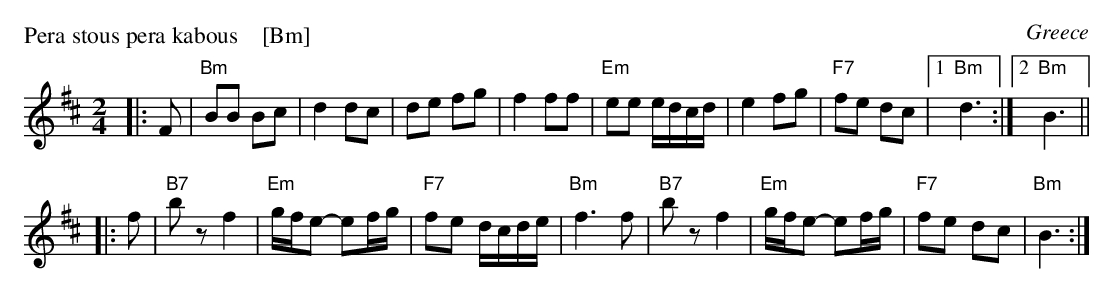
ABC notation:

X:1
P: Pera stous pera kabous    [Bm]
O: Greece
M: 2/4
L: 1/8
K: Bm
|: F \
| "Bm"BB Bc | d2 dc | de fg | f2 ff | "Em"ee e/d/c/d/ | e2 fg | "F7"fe dc |1 "Bm"d3 :|2 "Bm"B3 ||
|: f- \
| "B7"bz f2 | "Em"g/f/e- ef/g/ | "F7"fe  d/c/d/e/ | "Bm"f3f- \
| "B7"bz f2 | "Em"g/f/e- ef/g/ | "F7"fe  dc | "Bm"B3 :|
